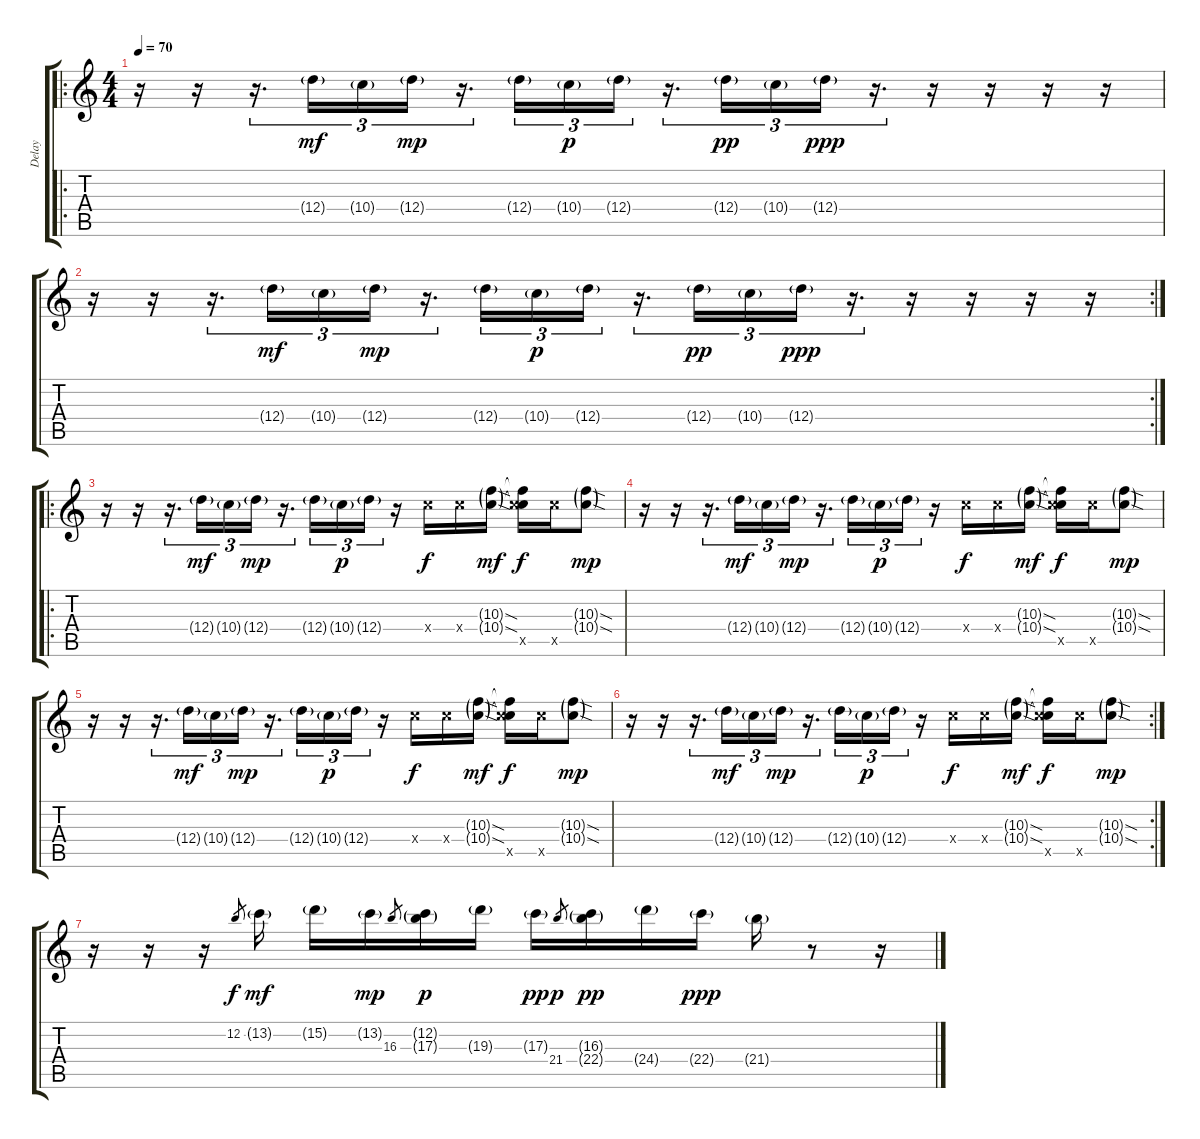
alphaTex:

\track ("Delay" "Delay") {instrument electricguitarjazz}
\staff {score tabs}
\tuning (E4 B3 G3 D3 A2 E2) {hide}
\ro
\ts (4 4)
\tempo 70
\clef g2
\ks c
r.16{dy p} r.16 r.16{d tu (3 2)} 12.4{g}.16{tu (3 2) dy mf} 10.4{g}.16{tu (3 2)} 12.4{g}.16{tu (3 2) dy mp} r.16{d tu (3 2)} 12.4{g}.16{tu (3 2)} 10.4{g}.16{tu (3 2) dy p} 12.4{g}.16{tu (3 2)} r.16{d tu (3 2)} 12.4{g}.16{tu (3 2) dy pp} 10.4{g}.16{tu (3 2)} 12.4{g}.16{tu (3 2) dy ppp} r.16{d tu (3 2)} r.16 r.16 r.16 r.16 |
\rc 2
r.16 r.16 r.16{d tu (3 2)} 12.4{g}.16{tu (3 2) dy mf} 10.4{g}.16{tu (3 2)} 12.4{g}.16{tu (3 2) dy mp} r.16{d tu (3 2)} 12.4{g}.16{tu (3 2)} 10.4{g}.16{tu (3 2) dy p} 12.4{g}.16{tu (3 2)} r.16{d tu (3 2)} 12.4{g}.16{tu (3 2) dy pp} 10.4{g}.16{tu (3 2)} 12.4{g}.16{tu (3 2) dy ppp} r.16{d tu (3 2)} r.16 r.16 r.16 r.16 |
\ro
r.16 r.16 r.16{d tu (3 2)} 12.4{g}.16{tu (3 2) dy mf} 10.4{g}.16{tu (3 2)} 12.4{g}.16{tu (3 2) dy mp} r.16{d tu (3 2)} 12.4{g}.16{tu (3 2)} 10.4{g}.16{tu (3 2) dy p} 12.4{g}.16{tu (3 2)} r.16 10.4{x}.16{dy f} 10.4{x}.16 (10.3{sod g} 10.4{sod g}).16{dy mf} (10.3{t} 10.4{t} 15.5{x}).16{dy f} 15.5{x}.16 (10.3{sod g} 10.4{sod g}).8{dy mp} |
r.16 r.16 r.16{d tu (3 2)} 12.4{g}.16{tu (3 2) dy mf} 10.4{g}.16{tu (3 2)} 12.4{g}.16{tu (3 2) dy mp} r.16{d tu (3 2)} 12.4{g}.16{tu (3 2)} 10.4{g}.16{tu (3 2) dy p} 12.4{g}.16{tu (3 2)} r.16 10.4{x}.16{dy f} 10.4{x}.16 (10.3{sod g} 10.4{sod g}).16{dy mf} (10.3{t} 10.4{t} 15.5{x}).16{dy f} 15.5{x}.16 (10.3{sod g} 10.4{sod g}).8{dy mp} |
r.16 r.16 r.16{d tu (3 2)} 12.4{g}.16{tu (3 2) dy mf} 10.4{g}.16{tu (3 2)} 12.4{g}.16{tu (3 2) dy mp} r.16{d tu (3 2)} 12.4{g}.16{tu (3 2)} 10.4{g}.16{tu (3 2) dy p} 12.4{g}.16{tu (3 2)} r.16 10.4{x}.16{dy f} 10.4{x}.16 (10.3{sod g} 10.4{sod g}).16{dy mf} (10.3{t} 10.4{t} 15.5{x}).16{dy f} 15.5{x}.16 (10.3{sod g} 10.4{sod g}).8{dy mp} |
\rc 2
r.16 r.16 r.16{d tu (3 2)} 12.4{g}.16{tu (3 2) dy mf} 10.4{g}.16{tu (3 2)} 12.4{g}.16{tu (3 2) dy mp} r.16{d tu (3 2)} 12.4{g}.16{tu (3 2)} 10.4{g}.16{tu (3 2) dy p} 12.4{g}.16{tu (3 2)} r.16 10.4{x}.16{dy f} 10.4{x}.16 (10.3{sod g} 10.4{sod g}).16{dy mf} (10.3{t} 10.4{t} 15.5{x}).16{dy f} 15.5{x}.16 (10.3{sod g} 10.4{sod g}).8{dy mp} |
r.16 r.16 r.16 12.2.8{gr dy f} 13.2{g}.16{dy mf} 15.2{g}.16 13.2{g}.16{dy mp} 16.3.8{gr} (12.2{g} 17.3{g}).16{dy p} 19.3{g}.16 17.3{g}.16{dy pp} 21.4.8{gr dy p} (16.3{g} 22.4{g}).16{dy pp} 24.4{g}.16 22.4{g}.16{dy ppp} 21.4{g}.16 r.8 r.16
